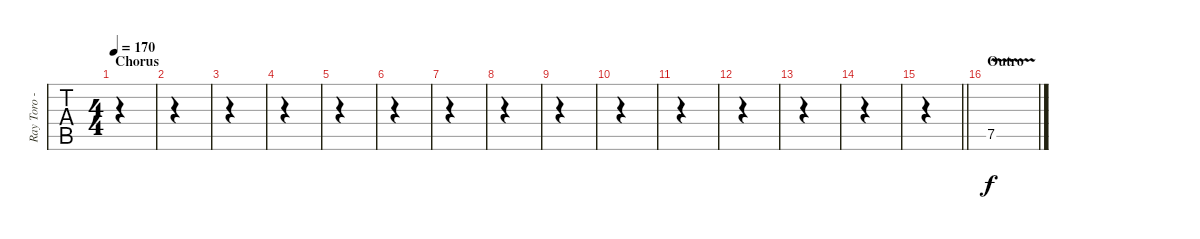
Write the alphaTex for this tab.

\track ("Ray Toro - Guitar Two" "Ray Toro -") {instrument distortionguitar}
\staff {tabs}
\tuning (E4 B3 G3 D3 A2 E2) {hide}
\ts (4 4)
\section ("" "Chorus")
\tempo 170
\clef g2
\ks c
|
|
|
|
|
|
|
|
|
|
|
|
|
|
\barLineRight lightlight
|
\section ("" "Outro")
7.5{v}.1
